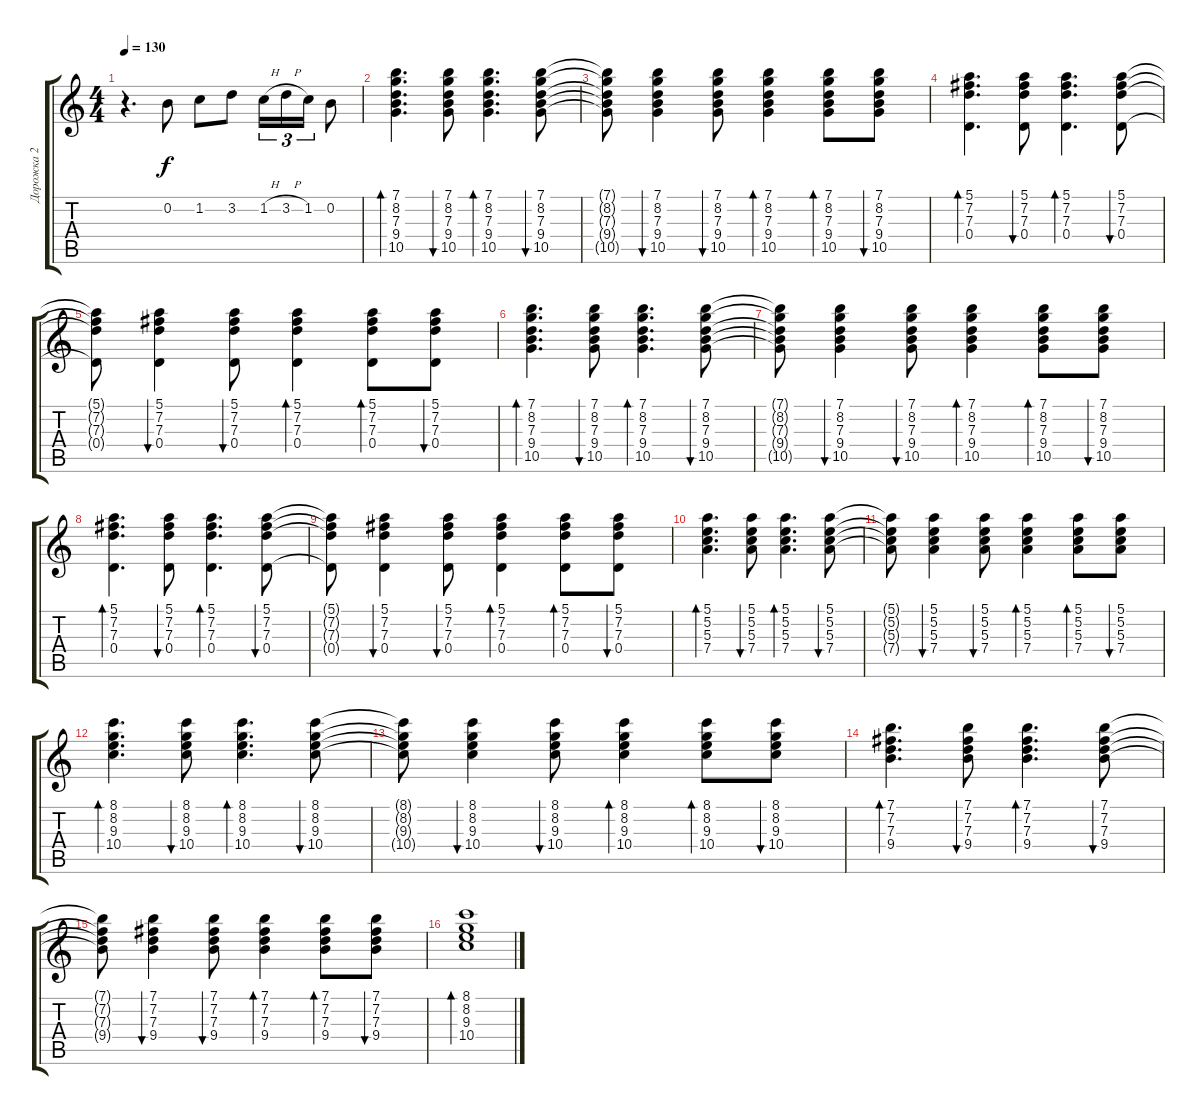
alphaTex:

\track ("Дорожка 2" "Дорожка 2") {instrument acousticguitarsteel}
\staff {score tabs}
\tuning (E4 B3 G3 D3 A2 E2) {hide}
\ts (4 4)
\tempo 130
\clef g2
\ks c
r.4{d dy f} 0.2.8 1.2.8 3.2.8 1.2{h}.16{tu (3 2)} 3.2{h}.16{tu (3 2)} 1.2.16{tu (3 2)} 0.2.8 |
(7.1 8.2 7.3 9.4 10.5).4{d bd 60} (7.1 8.2 7.3 9.4 10.5).8{bu 60} (7.1 8.2 7.3 9.4 10.5).4{d bd 60} (7.1 8.2 7.3 9.4 10.5).8{bu 60} |
(7.1{t} 8.2{t} 7.3{t} 9.4{t} 10.5{t}).8 (7.1 8.2 7.3 9.4 10.5).4{bu 60} (7.1 8.2 7.3 9.4 10.5).8{bu 60} (7.1 8.2 7.3 9.4 10.5).4{bd 60} (7.1 8.2 7.3 9.4 10.5).8{bd 60} (7.1 8.2 7.3 9.4 10.5).8{bu 60} |
(5.1 7.2 7.3 0.4).4{d bd 60} (5.1 7.2 7.3 0.4).8{bu 60} (5.1 7.2 7.3 0.4).4{d bd 60} (5.1 7.2 7.3 0.4).8{bu 60} |
(5.1{t} 7.2{t} 7.3{t} 0.4{t}).8 (5.1 7.2 7.3 0.4).4{bu 60} (5.1 7.2 7.3 0.4).8{bu 60} (5.1 7.2 7.3 0.4).4{bd 60} (5.1 7.2 7.3 0.4).8{bd 60} (5.1 7.2 7.3 0.4).8{bu 60} |
(7.1 8.2 7.3 9.4 10.5).4{d bd 60} (7.1 8.2 7.3 9.4 10.5).8{bu 60} (7.1 8.2 7.3 9.4 10.5).4{d bd 60} (7.1 8.2 7.3 9.4 10.5).8{bu 60} |
(7.1{t} 8.2{t} 7.3{t} 9.4{t} 10.5{t}).8 (7.1 8.2 7.3 9.4 10.5).4{bu 60} (7.1 8.2 7.3 9.4 10.5).8{bu 60} (7.1 8.2 7.3 9.4 10.5).4{bd 60} (7.1 8.2 7.3 9.4 10.5).8{bd 60} (7.1 8.2 7.3 9.4 10.5).8{bu 60} |
(5.1 7.2 7.3 0.4).4{d bd 60} (5.1 7.2 7.3 0.4).8{bu 60} (5.1 7.2 7.3 0.4).4{d bd 60} (5.1 7.2 7.3 0.4).8{bu 60} |
(5.1{t} 7.2{t} 7.3{t} 0.4{t}).8 (5.1 7.2 7.3 0.4).4{bu 60} (5.1 7.2 7.3 0.4).8{bu 60} (5.1 7.2 7.3 0.4).4{bd 60} (5.1 7.2 7.3 0.4).8{bd 60} (5.1 7.2 7.3 0.4).8{bu 60} |
(5.1 5.2 5.3 7.4).4{d bd 60} (5.1 5.2 5.3 7.4).8{bu 60} (5.1 5.2 5.3 7.4).4{d bd 60} (5.1 5.2 5.3 7.4).8{bu 60} |
(5.1{t} 5.2{t} 5.3{t} 7.4{t}).8 (5.1 5.2 5.3 7.4).4{bu 60} (5.1 5.2 5.3 7.4).8{bu 60} (5.1 5.2 5.3 7.4).4{bd 60} (5.1 5.2 5.3 7.4).8{bd 60} (5.1 5.2 5.3 7.4).8{bu 60} |
(8.1 8.2 9.3 10.4).4{d bd 60} (8.1 8.2 9.3 10.4).8{bu 60} (8.1 8.2 9.3 10.4).4{d bd 60} (8.1 8.2 9.3 10.4).8{bu 60} |
(8.1{t} 8.2{t} 9.3{t} 10.4{t}).8 (8.1 8.2 9.3 10.4).4{bu 60} (8.1 8.2 9.3 10.4).8{bu 60} (8.1 8.2 9.3 10.4).4{bd 60} (8.1 8.2 9.3 10.4).8{bd 60} (8.1 8.2 9.3 10.4).8{bu 60} |
(7.1 7.2 7.3 9.4).4{d bd 60} (7.1 7.2 7.3 9.4).8{bu 60} (7.1 7.2 7.3 9.4).4{d bd 60} (7.1 7.2 7.3 9.4).8{bu 60} |
(7.1{t} 7.2{t} 7.3{t} 9.4{t}).8 (7.1 7.2 7.3 9.4).4{bu 60} (7.1 7.2 7.3 9.4).8{bu 60} (7.1 7.2 7.3 9.4).4{bd 60} (7.1 7.2 7.3 9.4).8{bd 60} (7.1 7.2 7.3 9.4).8{bu 60} |
(8.1 8.2 9.3 10.4).1{bd 240}
